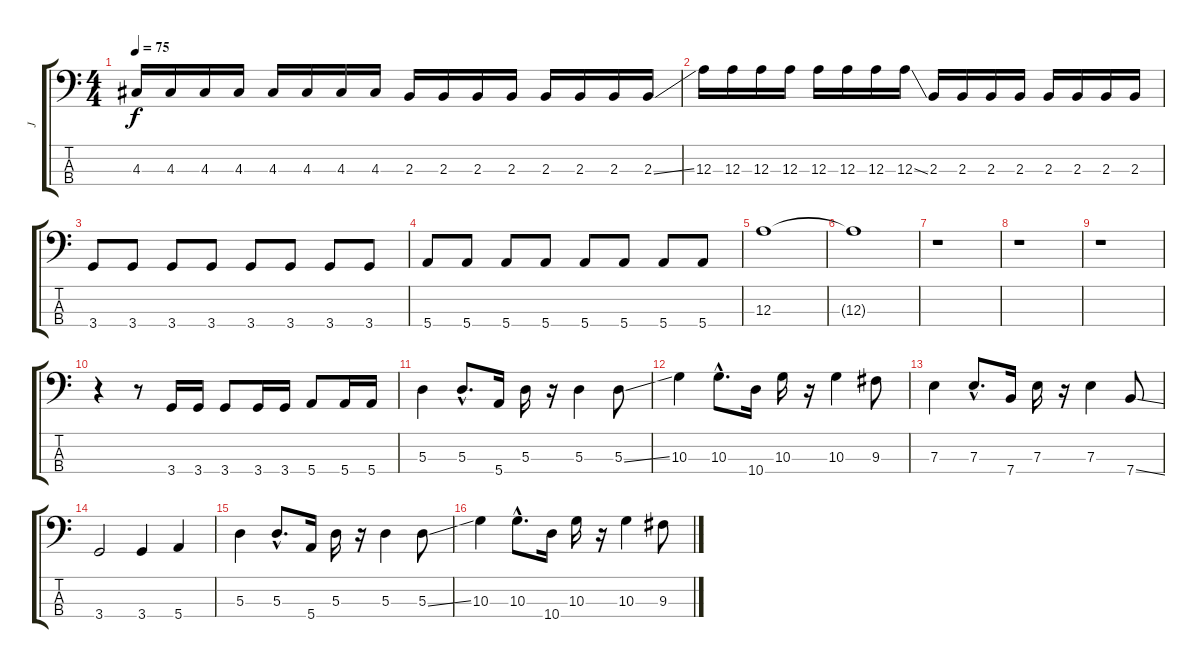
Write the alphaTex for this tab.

\track ("  J" "  J") {instrument electricbasspick}
\staff {score tabs}
\tuning (G2 D2 A1 E1) {hide}
\ts (4 4)
\tempo 75
\clef f4
\ks c
4.3.16{dy f} 4.3.16 4.3.16 4.3.16 4.3.16 4.3.16 4.3.16 4.3.16 2.3.16 2.3.16 2.3.16 2.3.16 2.3.16 2.3.16 2.3.16 2.3{ss}.16 |
12.3.16 12.3.16 12.3.16 12.3.16 12.3.16 12.3.16 12.3.16 12.3{ss}.16 2.3.16 2.3.16 2.3.16 2.3.16 2.3.16 2.3.16 2.3.16 2.3.16 |
3.4.8 3.4.8 3.4.8 3.4.8 3.4.8 3.4.8 3.4.8 3.4.8 |
5.4.8 5.4.8 5.4.8 5.4.8 5.4.8 5.4.8 5.4.8 5.4.8 |
12.3.1 |
12.3{t}.1 |
r.1 |
r.1 |
r.1 |
r.4 r.8 3.4.16 3.4.16 3.4.8 3.4.16 3.4.16 5.4.8 5.4.16 5.4.16 |
5.3.4 5.3{hac}.8{d} 5.4.16 5.3.16 r.16 5.3.4 5.3{ss}.8 |
10.3.4 10.3{hac}.8{d} 10.4.16 10.3.16 r.16 10.3.4 9.3.8 |
7.3.4 7.3{hac}.8{d} 7.4.16 7.3.16 r.16 7.3.4 7.4{ss}.8 |
3.4.2 3.4.4 5.4.4 |
5.3.4 5.3{hac}.8{d} 5.4.16 5.3.16 r.16 5.3.4 5.3{ss}.8 |
10.3.4 10.3{hac}.8{d} 10.4.16 10.3.16 r.16 10.3.4 9.3.8
